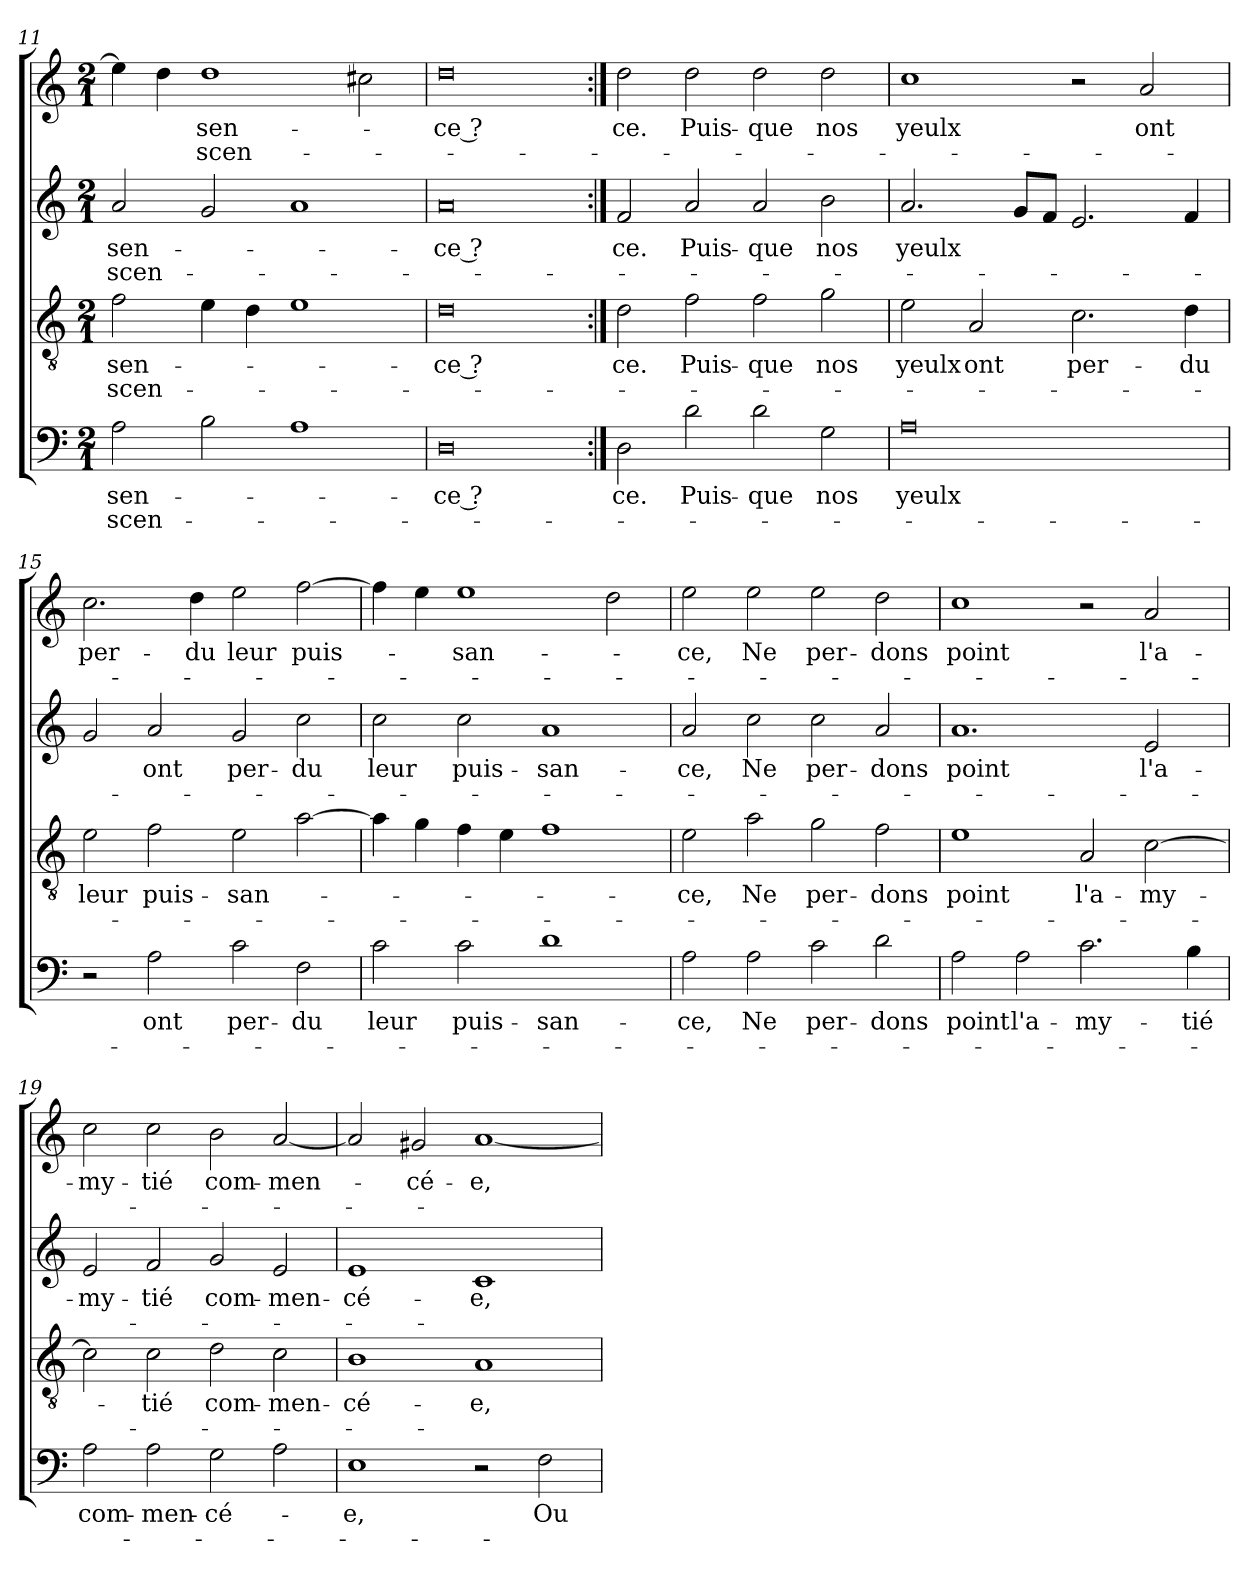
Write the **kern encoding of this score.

**kern	**text	**text	**kern	**text	**text	**kern	**text	**text	**kern	**text	**text
*part4	*part4	*part4	*part3	*part3	*part3	*part2	*part2	*part2	*part1	*part1	*part1
*staff4	*staff4	*staff4	*staff3	*staff3	*staff3	*staff2	*staff2	*staff2	*staff1	*staff1	*staff1
!!LO:LB:g=z
*clefF4	*	*	*clefGv2	*	*	*clefG2	*	*	*clefG2	*	*
*	*	*	*ITrd-7c-12	*	*	*	*	*	*	*	*
*k[]	*	*	*k[]	*	*	*k[]	*	*	*k[]	*	*
*C:	*	*	*C:	*	*	*C:	*	*	*C:	*	*
*M2/1	*	*	*M2/1	*	*	*M2/1	*	*	*M2/1	*	*
=11	=11	=11	=11	=11	=11	=11	=11	=11	=11	=11	=11
2A\	-sen-	-scen -	2ff\	-sen-	-scen -	2a/	-sen-	-scen -	4ee\]	.	.
.	.	.	.	.	.	.	.	.	4dd\	.	.
2B\	.	.	4ee\	.	.	2g/	.	.	1dd\	-sen-	-scen -
.	.	.	4dd\	.	.	.	.	.	.	.	.
1A\	.	.	1ee\	.	.	1a/	.	.	.	.	.
.	.	.	.	.	.	.	.	.	2cc#X\	.	.
=12	=12	=12	=12	=12	=12	=12	=12	=12	=12	=12	=12
0D\	-ce ?	.	0dd\	-ce ?	.	0a/	-ce ?	.	0dd\	-ce ?	.
=13:|!	=13:|!	=13:|!	=13:|!	=13:|!	=13:|!	=13:|!	=13:|!	=13:|!	=13:|!	=13:|!	=13:|!
2D\	- ce.	.	2dd\	- ce.	.	2f/	- ce.	.	2dd\	- ce.	.
2d\	Puis-	.	2ff\	Puis-	.	2a/	Puis-	.	2dd\	Puis-	.
2d\	-que	.	2ff\	-que	.	2a/	-que	.	2dd\	-que	.
2G\	nos	.	2gg\	nos	.	2b\	nos	.	2dd\	nos	.
=14	=14	=14	=14	=14	=14	=14	=14	=14	=14	=14	=14
0A\	yeulx	.	2ee\	yeulx	.	2.a/	yeulx	.	1cc\	yeulx	.
.	.	.	2a/	ont	.	.	.	.	.	.	.
.	.	.	.	.	.	8g/L	.	.	.	.	.
.	.	.	.	.	.	8f/J	.	.	.	.	.
.	.	.	2.cc\	per-	.	2.e/	.	.	2r	.	.
.	.	.	.	.	.	.	.	.	2a/	ont	.
.	.	.	4dd\	-du	.	4f/	.	.	.	.	.
=15	=15	=15	=15	=15	=15	=15	=15	=15	=15	=15	=15
2r	.	.	2ee\	leur	.	2g/	.	.	2.cc\	per-	.
2A\	ont	.	2ff\	puis-	.	2a/	ont	.	.	.	.
.	.	.	.	.	.	.	.	.	4dd\	-du	.
2c\	per-	.	2ee\	-san-	.	2g/	per-	.	2ee\	leur	.
2F\	-du	.	[2aa\	.	.	2cc\	-du	.	[2ff\	puis-	.
=16	=16	=16	=16	=16	=16	=16	=16	=16	=16	=16	=16
2c\	leur	.	4aa\]	.	.	2cc\	leur	.	4ff\]	.	.
.	.	.	4gg\	.	.	.	.	.	4ee\	.	.
2c\	puis-	.	4ff\	.	.	2cc\	puis-	.	1ee\	-san-	.
.	.	.	4ee\	.	.	.	.	.	.	.	.
1d\	-san-	.	1ff\	.	.	1a/	-san-	.	.	.	.
.	.	.	.	.	.	.	.	.	2dd\	.	.
!!LO:PB:g=z
=17	=17	=17	=17	=17	=17	=17	=17	=17	=17	=17	=17
2A\	-ce,	.	2ee\	-ce,	.	2a/	-ce,	.	2ee\	-ce,	.
2A\	Ne	.	2aa\	Ne	.	2cc\	Ne	.	2ee\	Ne	.
2c\	per-	.	2gg\	per-	.	2cc\	per-	.	2ee\	per-	.
2d\	-dons	.	2ff\	-dons	.	2a/	-dons	.	2dd\	-dons	.
=18	=18	=18	=18	=18	=18	=18	=18	=18	=18	=18	=18
2A\	point	.	1ee\	point	.	1.a/	point	.	1cc\	point	.
2A\	l'a-	.	.	.	.	.	.	.	.	.	.
2.c\	-my-	.	2a/	l'a-	.	.	.	.	2r	.	.
.	.	.	[2cc\	-my-	.	2e/	l'a-	.	2a/	l'a-	.
4B\	-tié	.	.	.	.	.	.	.	.	.	.
=19	=19	=19	=19	=19	=19	=19	=19	=19	=19	=19	=19
2A\	com-	.	2cc\]	.	.	2e/	-my-	.	2cc\	-my-	.
2A\	-men-	.	2cc\	-tié	.	2f/	-tié	.	2cc\	-tié	.
2G\	-cé-	.	2dd\	com-	.	2g/	com-	.	2b\	com-	.
2A\	.	.	2cc\	-men-	.	2e/	-men-	.	[2a/	-men-	.
=20	=20	=20	=20	=20	=20	=20	=20	=20	=20	=20	=20
1E\	-e,	.	1b\	-cé-	.	1e/	-cé-	.	2a/]	.	.
.	.	.	.	.	.	.	.	.	2g#X/	-cé-	.
2r	.	.	1a/	-e,	.	1c/	-e,	.	[1a/	-e,	.
2F\	Ou	.	.	.	.	.	.	.	.	.	.
=	=	=	=	=	=	=	=	=	=	=	=
*-	*-	*-	*-	*-	*-	*-	*-	*-	*-	*-	*-
